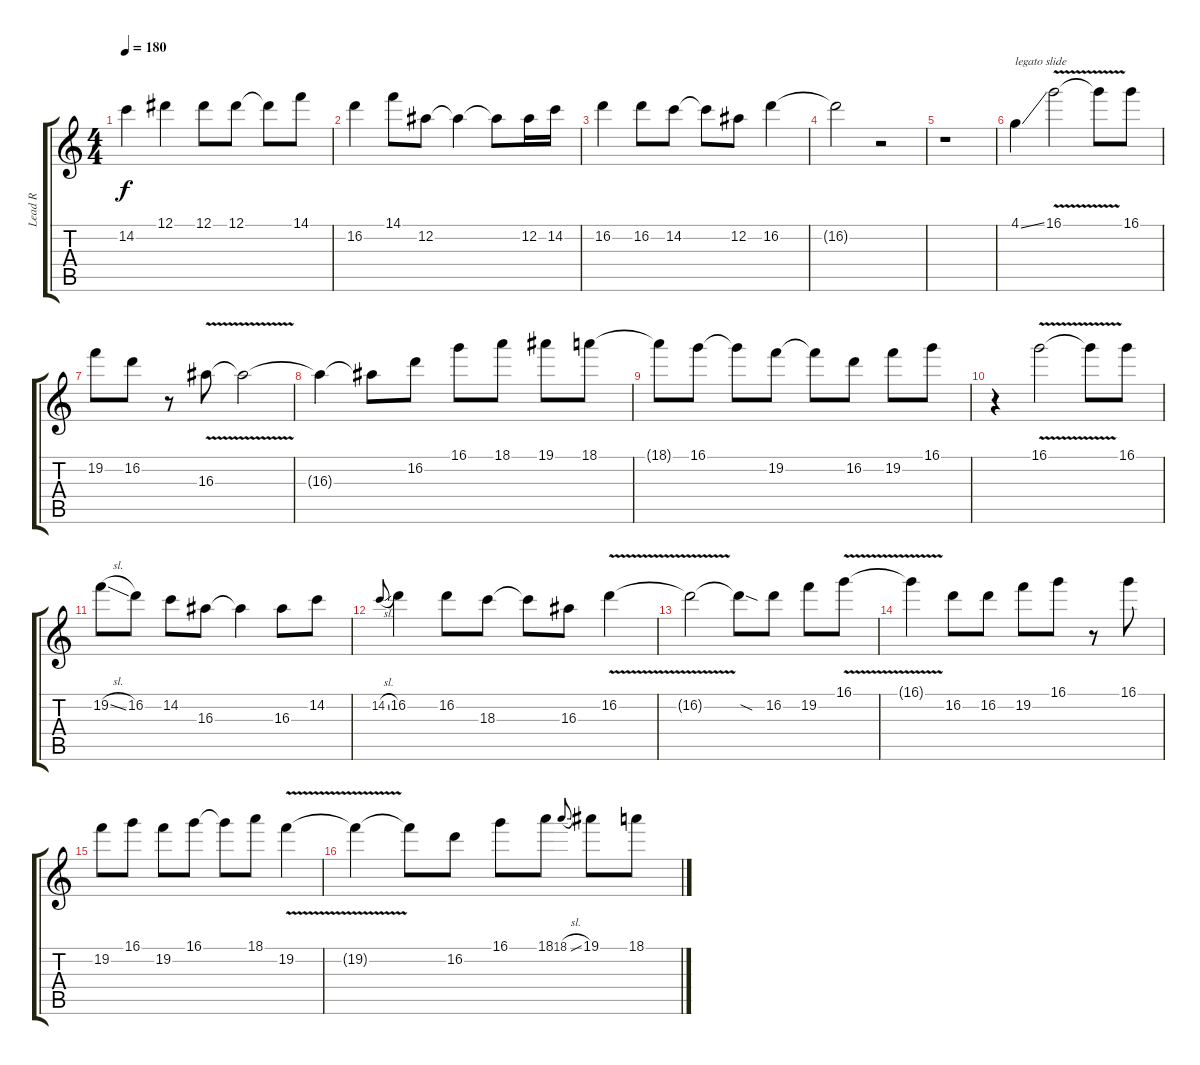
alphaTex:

\track ("Lead R" "Lead R") {instrument distortionguitar}
\staff {score tabs}
\tuning (Eb4 Bb3 Gb3 Db3 Ab2 Eb2) {hide}
\ts (4 4)
\tempo 180
\clef g2
\ks c
14.2{t}.4{dy f} 12.1.4 12.1.8 12.1.8 12.1{t}.8 14.1.8 |
16.2.4 14.1.8 12.2.8 12.2{t}.4 12.2{t}.8 12.2.16 14.2.16 |
16.2.4 16.2.8 14.2.8 14.2{t}.8 12.2.8 16.2.4 |
16.2{t}.2 r.2 |
r.1 |
4.1{ss}.4{txt "legato slide"} 16.1{v}.2 16.1{t}.8 16.1.8 |
19.2.8 16.2.8 r.8 16.3{v}.8 16.3{t}.2 |
16.3{t}.4 16.3{t}.8 16.2.8 16.1.8 18.1.8 19.1.8 18.1.8 |
18.1{t}.8 16.1.8 16.1{t}.8 19.2.8 19.2{t}.8 16.2.8 19.2.8 16.1.8 |
r.4 16.1{v}.2 16.1{t}.8 16.1.8 |
19.2{sl}.8 16.2.8 14.2.8 16.3.8 16.3{t}.4 16.3.8 14.2.8 |
14.2{sl}.8{gr onbeat} 16.2.4 16.2.8 18.3.8 18.3{t}.8 16.3.8 16.2{v}.4 |
16.2{t}.2 16.2{sod t}.8 16.2.8 19.2.8 16.1{v}.8 |
16.1{t}.4 16.2.8 16.2.8 19.2.8 16.1.8 r.8 16.1.8 |
19.2.8 16.1.8 19.2.8 16.1.8 16.1{t}.8 18.1.8 19.2{v}.4 |
19.2{t}.4 19.2{t}.8 16.2.8 16.1.8 18.1.8 18.1{sl}.8{gr onbeat} 19.1.8 18.1.8
